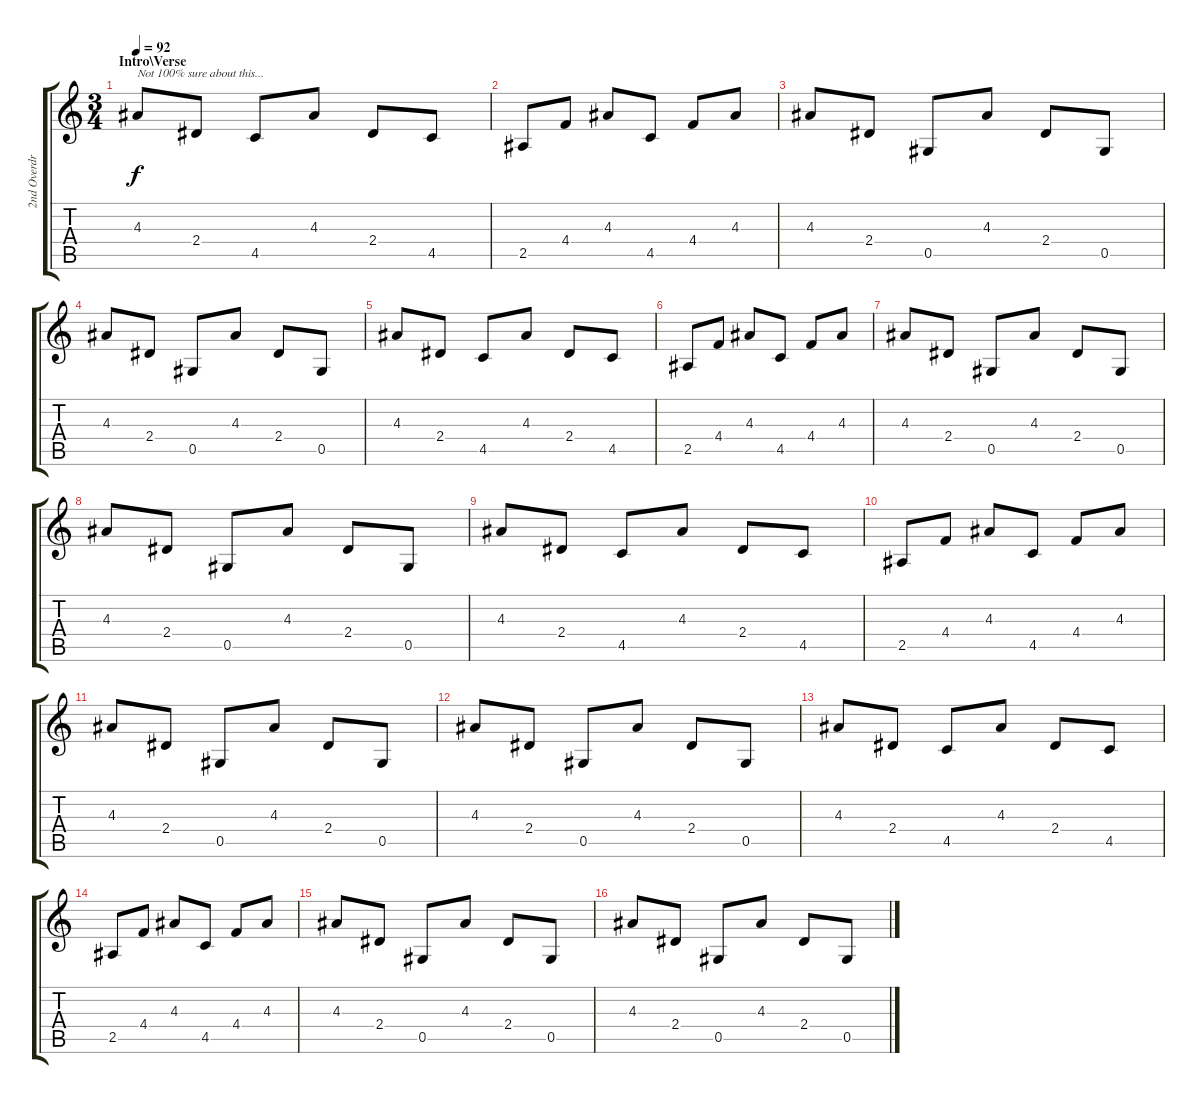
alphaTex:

\track ("2nd Overdrive" "2nd Overdr") {instrument overdrivenguitar}
\staff {score tabs}
\tuning (Eb4 Bb3 Gb3 Db3 Ab2 Eb2) {hide}
\ts (3 4)
\section ("" "Intro\\Verse")
\tempo 92
\clef g2
\ks c
4.3.8{txt "Not 100% sure about this..." dy f instrument overdrivenguitar} 2.4.8 4.5.8 4.3.8 2.4.8 4.5.8 |
2.5.8 4.4.8 4.3.8 4.5.8 4.4.8 4.3.8 |
4.3.8 2.4.8 0.5.8 4.3.8 2.4.8 0.5.8 |
4.3.8 2.4.8 0.5.8 4.3.8 2.4.8 0.5.8 |
4.3.8 2.4.8 4.5.8 4.3.8 2.4.8 4.5.8 |
2.5.8 4.4.8 4.3.8 4.5.8 4.4.8 4.3.8 |
4.3.8 2.4.8 0.5.8 4.3.8 2.4.8 0.5.8 |
4.3.8 2.4.8 0.5.8 4.3.8 2.4.8 0.5.8 |
4.3.8 2.4.8 4.5.8 4.3.8 2.4.8 4.5.8 |
2.5.8 4.4.8 4.3.8 4.5.8 4.4.8 4.3.8 |
4.3.8 2.4.8 0.5.8 4.3.8 2.4.8 0.5.8 |
4.3.8 2.4.8 0.5.8 4.3.8 2.4.8 0.5.8 |
4.3.8 2.4.8 4.5.8 4.3.8 2.4.8 4.5.8 |
2.5.8 4.4.8 4.3.8 4.5.8 4.4.8 4.3.8 |
4.3.8 2.4.8 0.5.8 4.3.8 2.4.8 0.5.8 |
4.3.8 2.4.8 0.5.8 4.3.8 2.4.8 0.5.8
